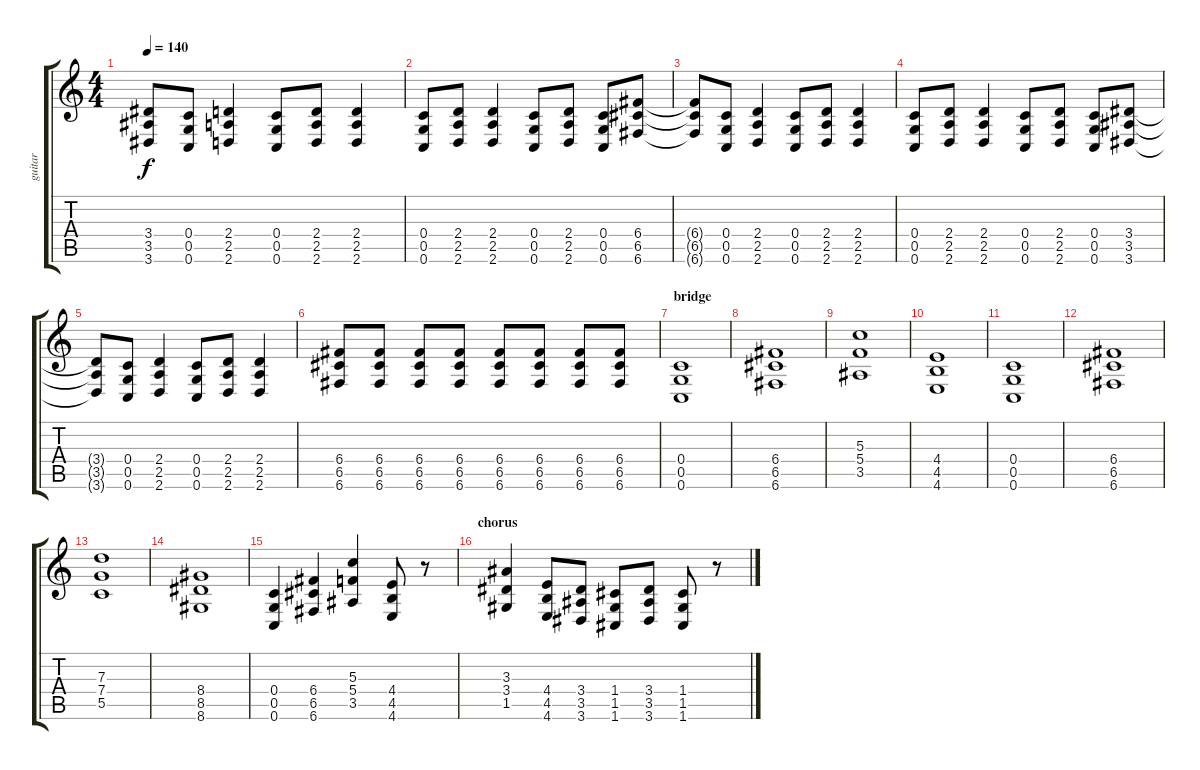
\track ("guitar" "guitar") {instrument distortionguitar}
\staff {score tabs}
\tuning (E4 C4 G3 C3 G2 C2) {hide}
\ts (4 4)
\tempo 140
\clef g2
\ks c
(3.4{t} 3.5{t} 3.6{t}).8{dy f} (0.4 0.5 0.6).8 (2.4 2.5 2.6).4 (0.4 0.5 0.6).8 (2.4 2.5 2.6).8 (2.4 2.5 2.6).4 |
(0.4 0.5 0.6).8 (2.4 2.5 2.6).8 (2.4 2.5 2.6).4 (0.4 0.5 0.6).8 (2.4 2.5 2.6).8 (0.4 0.5 0.6).8 (6.4 6.5 6.6).8 |
(6.4{t} 6.5{t} 6.6{t}).8 (0.4 0.5 0.6).8 (2.4 2.5 2.6).4 (0.4 0.5 0.6).8 (2.4 2.5 2.6).8 (2.4 2.5 2.6).4 |
(0.4 0.5 0.6).8 (2.4 2.5 2.6).8 (2.4 2.5 2.6).4 (0.4 0.5 0.6).8 (2.4 2.5 2.6).8 (0.4 0.5 0.6).8 (3.4 3.5 3.6).8 |
(3.4{t} 3.5{t} 3.6{t}).8 (0.4 0.5 0.6).8 (2.4 2.5 2.6).4 (0.4 0.5 0.6).8 (2.4 2.5 2.6).8 (2.4 2.5 2.6).4 |
(6.4 6.5 6.6).8 (6.4 6.5 6.6).8 (6.4 6.5 6.6).8 (6.4 6.5 6.6).8 (6.4 6.5 6.6).8 (6.4 6.5 6.6).8 (6.4 6.5 6.6).8 (6.4 6.5 6.6).8 |
\section ("" "bridge")
(0.4 0.5 0.6).1 |
(6.4 6.5 6.6).1 |
(5.3 5.4 3.5).1 |
(4.4 4.5 4.6).1 |
(0.4 0.5 0.6).1 |
(6.4 6.5 6.6).1 |
(7.3 7.4 5.5).1 |
(8.4 8.5 8.6).1 |
\section ("" "")
(0.4 0.5 0.6).4 (6.4 6.5 6.6).4 (5.3 5.4 3.5).4 (4.4 4.5 4.6).8 r.8 |
\section ("" "chorus")
(3.3 3.4 1.5).4 (4.4 4.5 4.6).8 (3.4 3.5 3.6).8 (1.4 1.5 1.6).8 (3.4 3.5 3.6).8 (1.4 1.5 1.6).8 r.8
